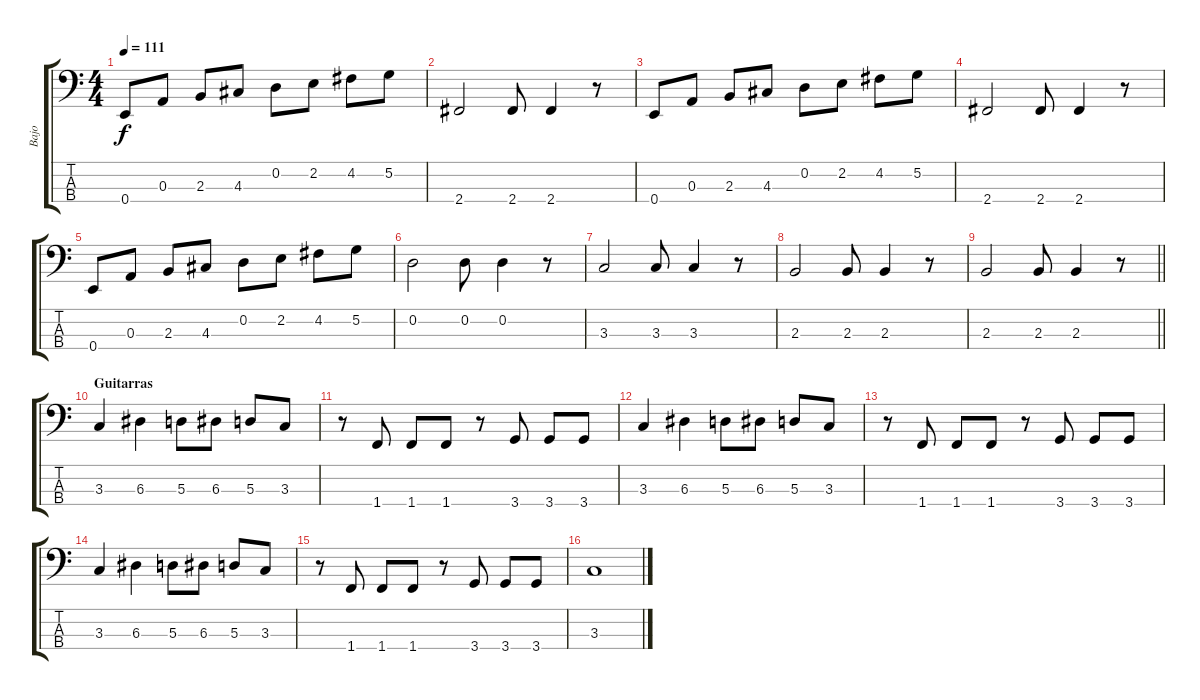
\track ("Bajo" "Bajo") {instrument electricbassfinger}
\staff {score tabs}
\tuning (G2 D2 A1 E1) {hide}
\ts (4 4)
\tempo 111
\clef f4
\ks c
0.4.8{dy f} 0.3.8 2.3.8 4.3.8 0.2.8 2.2.8 4.2.8 5.2.8 |
2.4.2 2.4.8 2.4.4 r.8 |
0.4.8 0.3.8 2.3.8 4.3.8 0.2.8 2.2.8 4.2.8 5.2.8 |
2.4.2 2.4.8 2.4.4 r.8 |
0.4.8 0.3.8 2.3.8 4.3.8 0.2.8 2.2.8 4.2.8 5.2.8 |
0.2.2 0.2.8 0.2.4 r.8 |
3.3.2 3.3.8 3.3.4 r.8 |
2.3.2 2.3.8 2.3.4 r.8 |
\barLineRight lightlight
2.3.2 2.3.8 2.3.4 r.8 |
\section ("" "Guitarras")
3.3.4{volume 16} 6.3.4 5.3.8 6.3.8 5.3.8 3.3.8 |
r.8 1.4.8 1.4.8 1.4.8 r.8 3.4.8 3.4.8 3.4.8 |
3.3.4 6.3.4 5.3.8 6.3.8 5.3.8 3.3.8 |
r.8 1.4.8 1.4.8 1.4.8 r.8 3.4.8 3.4.8 3.4.8 |
3.3.4 6.3.4 5.3.8 6.3.8 5.3.8 3.3.8 |
r.8 1.4.8 1.4.8 1.4.8 r.8 3.4.8 3.4.8 3.4.8{volume 10} |
3.3.1{volume 0}
